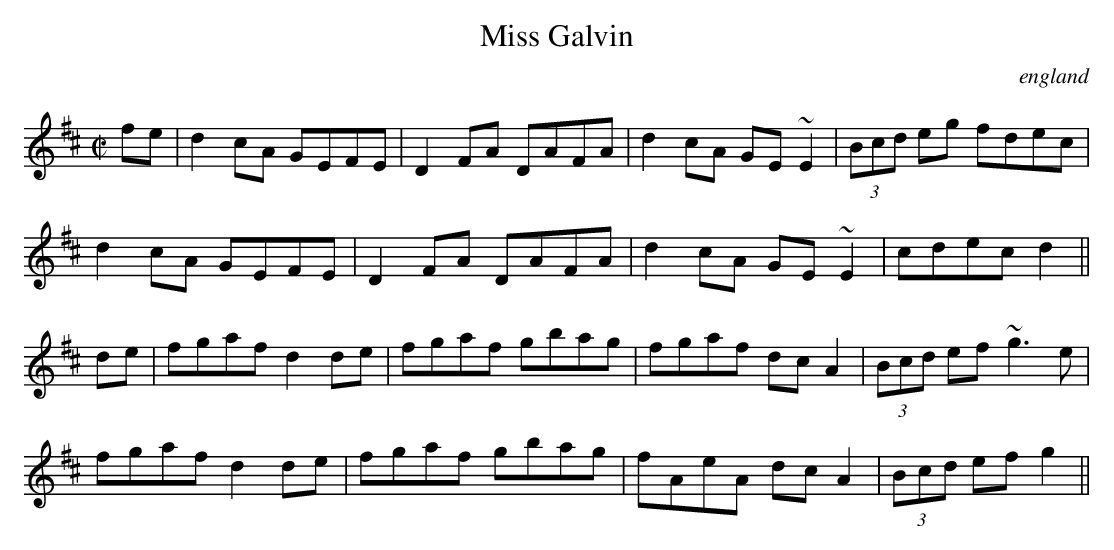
X:1
T:Miss Galvin
O:england
M:C|
K:D
fe|d2cA GEFE|D2FA DAFA|d2cA GE~E2|(3Bcd eg fdec|
d2cA GEFE|D2FA DAFA|d2cA GE~E2|cdec d2||
de|fgaf d2de|fgaf gbag|fgaf dcA2|(3Bcd ef ~g3e|
fgaf d2de|fgaf gbag|fAeA dcA2|(3Bcd ef g2||
